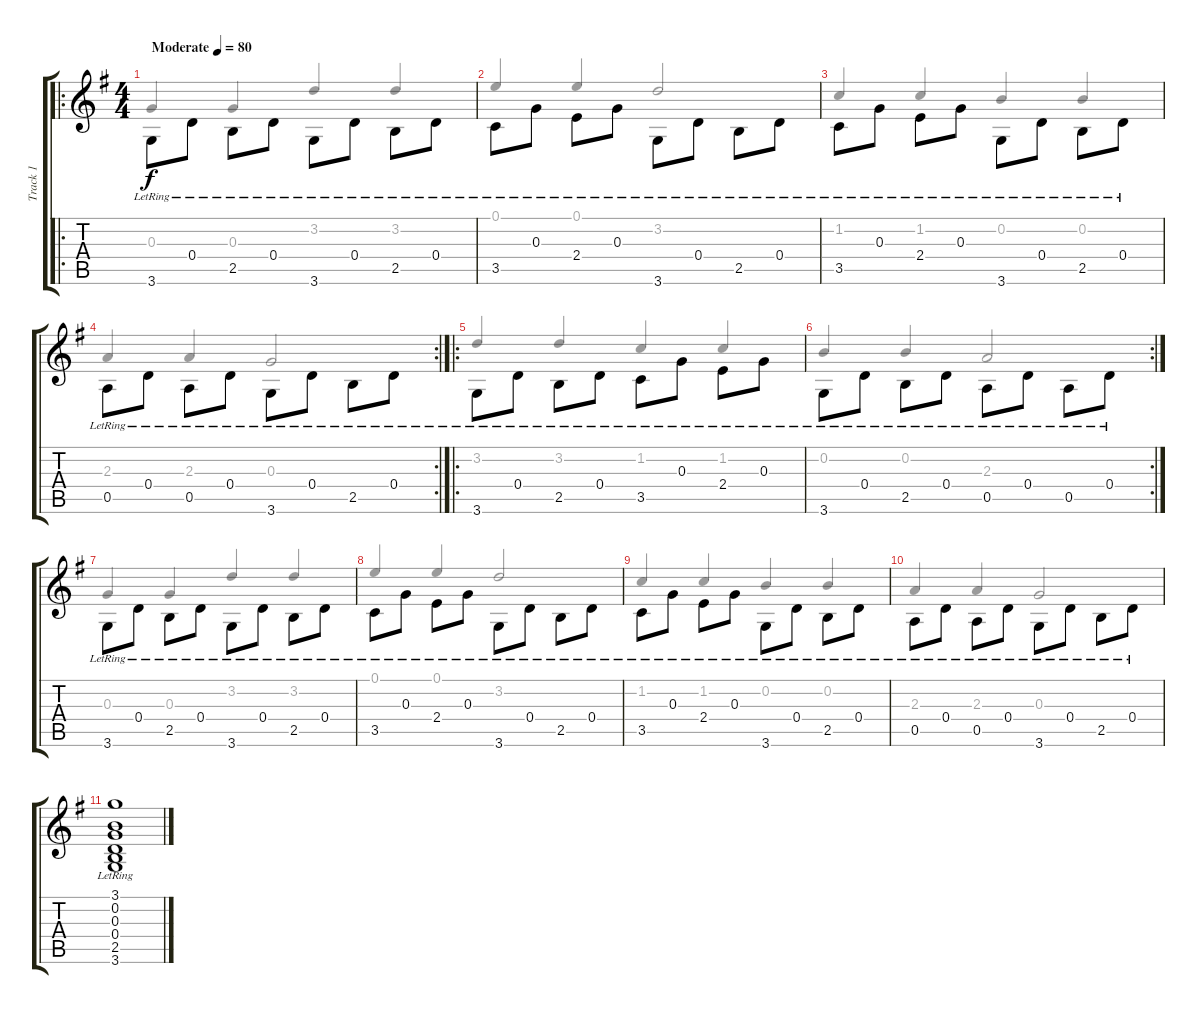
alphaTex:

\track ("Track 1" "Track 1") {instrument acousticguitarsteel}
\staff {score tabs}
\tuning (E4 B3 G3 D3 A2 E2) {hide}
\voice
\ro
\ts (4 4)
\tempo (80 "Moderate")
\clef g2
\ks g
3.6{lr}.8{dy f instrument acousticguitarsteel beam Down} 0.4{lr}.8{beam Down} 2.5{lr}.8{beam Down} 0.4{lr}.8{beam Down} 3.6{lr}.8{beam Down} 0.4{lr}.8{beam Down} 2.5{lr}.8{beam Down} 0.4{lr}.8{beam Down} |
3.5{lr}.8{beam Down} 0.3{lr}.8{beam Down} 2.4{lr}.8{beam Down} 0.3{lr}.8{beam Down} 3.6{lr}.8{beam Down} 0.4{lr}.8{beam Down} 2.5{lr}.8{beam Down} 0.4{lr}.8{beam Down} |
3.5{lr}.8{beam Down} 0.3{lr}.8{beam Down} 2.4{lr}.8{beam Down} 0.3{lr}.8{beam Down} 3.6{lr}.8{beam Down} 0.4{lr}.8{beam Down} 2.5{lr}.8{beam Down} 0.4{lr}.8{beam Down} |
\rc 2
0.5{lr}.8{beam Down} 0.4{lr}.8{beam Down} 0.5{lr}.8{beam Down} 0.4{lr}.8{beam Down} 3.6{lr}.8{beam Down} 0.4{lr}.8{beam Down} 2.5{lr}.8{beam Down} 0.4{lr}.8{beam Down} |
\ro
3.6{lr}.8{beam Down} 0.4{lr}.8{beam Down} 2.5{lr}.8{beam Down} 0.4{lr}.8{beam Down} 3.5{lr}.8{beam Down} 0.3{lr}.8{beam Down} 2.4{lr}.8{beam Down} 0.3{lr}.8{beam Down} |
\rc 2
3.6{lr}.8{beam Down} 0.4{lr}.8{beam Down} 2.5{lr}.8{beam Down} 0.4{lr}.8{beam Down} 0.5{lr}.8{beam Down} 0.4{lr}.8{beam Down} 0.5{lr}.8{beam Down} 0.4{lr}.8{beam Down} |
3.6{lr}.8{beam Down} 0.4{lr}.8{beam Down} 2.5{lr}.8{beam Down} 0.4{lr}.8{beam Down} 3.6{lr}.8{beam Down} 0.4{lr}.8{beam Down} 2.5{lr}.8{beam Down} 0.4{lr}.8{beam Down} |
3.5{lr}.8{beam Down} 0.3{lr}.8{beam Down} 2.4{lr}.8{beam Down} 0.3{lr}.8{beam Down} 3.6{lr}.8{beam Down} 0.4{lr}.8{beam Down} 2.5{lr}.8{beam Down} 0.4{lr}.8{beam Down} |
3.5{lr}.8{beam Down} 0.3{lr}.8{beam Down} 2.4{lr}.8{beam Down} 0.3{lr}.8{beam Down} 3.6{lr}.8{beam Down} 0.4{lr}.8{beam Down} 2.5{lr}.8{beam Down} 0.4{lr}.8{beam Down} |
0.5{lr}.8{beam Down} 0.4{lr}.8{beam Down} 0.5{lr}.8{beam Down} 0.4{lr}.8{beam Down} 3.6{lr}.8{beam Down} 0.4{lr}.8{beam Down} 2.5{lr}.8{beam Down} 0.4{lr}.8{beam Down} |
(3.1{lr} 0.2{lr} 0.3{lr} 0.4{lr} 2.5{lr} 3.6{lr}).1
\voice
\clef g2
\ottava regular
\simile none
\ks g
0.3.4{dy f beam Up} 0.3.4{beam Up} 3.2.4{beam Up} 3.2.4{beam Up} |
0.1.4{beam Up} 0.1.4{beam Up} 3.2.2{beam Up} |
1.2.4{beam Up} 1.2.4{beam Up} 0.2.4{beam Up} 0.2.4{beam Up} |
2.3.4{beam Up} 2.3.4{beam Up} 0.3.2{beam Up} |
3.2.4{beam Up} 3.2.4{beam Up} 1.2.4{beam Up} 1.2.4{beam Up} |
0.2.4{beam Up} 0.2.4{beam Up} 2.3.2{beam Up} |
0.3.4{beam Up} 0.3.4{beam Up} 3.2.4{beam Up} 3.2.4{beam Up} |
0.1.4{beam Up} 0.1.4{beam Up} 3.2.2{beam Up} |
1.2.4{beam Up} 1.2.4{beam Up} 0.2.4{beam Up} 0.2.4{beam Up} |
2.3.4{beam Up} 2.3.4{beam Up} 0.3.2{beam Up} |
